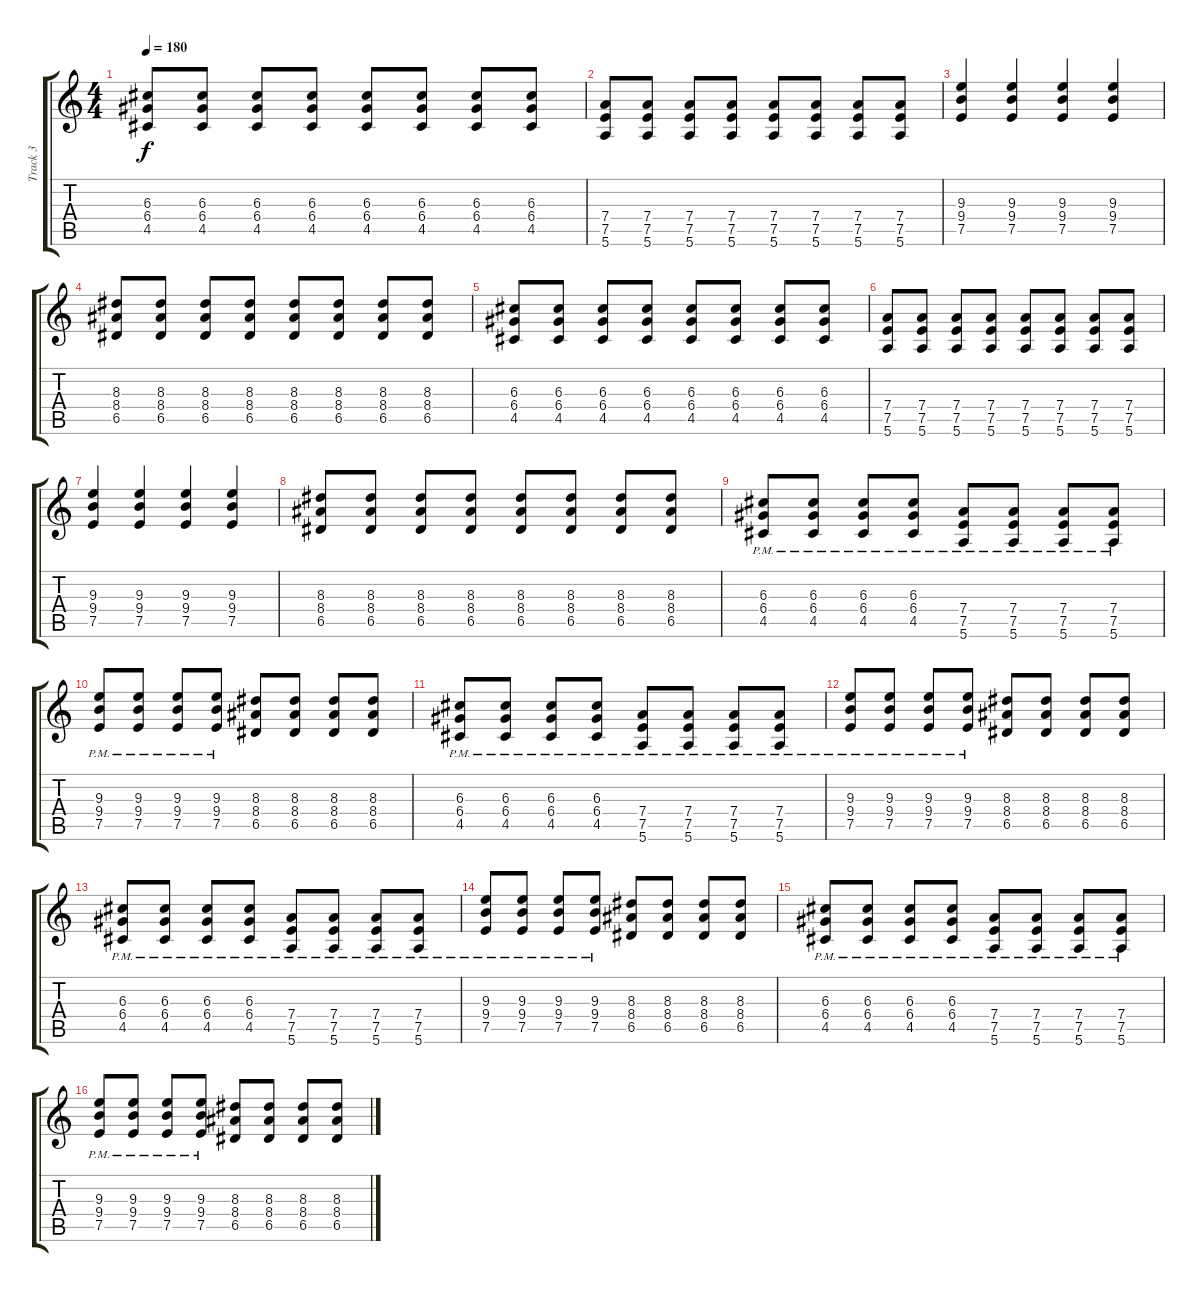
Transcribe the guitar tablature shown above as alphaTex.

\track ("Track 3" "Track 3") {instrument overdrivenguitar}
\staff {score tabs}
\tuning (E4 B3 G3 D3 A2 E2) {hide}
\ts (4 4)
\tempo 180
\clef g2
\ks c
(6.3 6.4 4.5).8{dy f} (6.3 6.4 4.5).8 (6.3 6.4 4.5).8 (6.3 6.4 4.5).8 (6.3 6.4 4.5).8 (6.3 6.4 4.5).8 (6.3 6.4 4.5).8 (6.3 6.4 4.5).8 |
(7.4 7.5 5.6).8 (7.4 7.5 5.6).8 (7.4 7.5 5.6).8 (7.4 7.5 5.6).8 (7.4 7.5 5.6).8 (7.4 7.5 5.6).8 (7.4 7.5 5.6).8 (7.4 7.5 5.6).8 |
(9.3 9.4 7.5).4 (9.3 9.4 7.5).4 (9.3 9.4 7.5).4 (9.3 9.4 7.5).4 |
(8.3 8.4 6.5).8 (8.3 8.4 6.5).8 (8.3 8.4 6.5).8 (8.3 8.4 6.5).8 (8.3 8.4 6.5).8 (8.3 8.4 6.5).8 (8.3 8.4 6.5).8 (8.3 8.4 6.5).8 |
(6.3 6.4 4.5).8 (6.3 6.4 4.5).8 (6.3 6.4 4.5).8 (6.3 6.4 4.5).8 (6.3 6.4 4.5).8 (6.3 6.4 4.5).8 (6.3 6.4 4.5).8 (6.3 6.4 4.5).8 |
(7.4 7.5 5.6).8 (7.4 7.5 5.6).8 (7.4 7.5 5.6).8 (7.4 7.5 5.6).8 (7.4 7.5 5.6).8 (7.4 7.5 5.6).8 (7.4 7.5 5.6).8 (7.4 7.5 5.6).8 |
(9.3 9.4 7.5).4 (9.3 9.4 7.5).4 (9.3 9.4 7.5).4 (9.3 9.4 7.5).4 |
(8.3 8.4 6.5).8 (8.3 8.4 6.5).8 (8.3 8.4 6.5).8 (8.3 8.4 6.5).8 (8.3 8.4 6.5).8 (8.3 8.4 6.5).8 (8.3 8.4 6.5).8 (8.3 8.4 6.5).8 |
(6.3{pm} 6.4{pm} 4.5{pm}).8 (6.3{pm} 6.4{pm} 4.5{pm}).8 (6.3{pm} 6.4{pm} 4.5{pm}).8 (6.3{pm} 6.4{pm} 4.5{pm}).8 (7.4{pm} 7.5{pm} 5.6{pm}).8 (7.4{pm} 7.5{pm} 5.6{pm}).8 (7.4{pm} 7.5{pm} 5.6{pm}).8 (7.4{pm} 7.5{pm} 5.6{pm}).8 |
(9.3{pm} 9.4{pm} 7.5{pm}).8 (9.3{pm} 9.4{pm} 7.5{pm}).8 (9.3{pm} 9.4{pm} 7.5{pm}).8 (9.3{pm} 9.4{pm} 7.5{pm}).8 (8.3 8.4 6.5).8 (8.3 8.4 6.5).8 (8.3 8.4 6.5).8 (8.3 8.4 6.5).8 |
(6.3{pm} 6.4{pm} 4.5{pm}).8 (6.3{pm} 6.4{pm} 4.5{pm}).8 (6.3{pm} 6.4{pm} 4.5{pm}).8 (6.3{pm} 6.4{pm} 4.5{pm}).8 (7.4{pm} 7.5{pm} 5.6{pm}).8 (7.4{pm} 7.5{pm} 5.6{pm}).8 (7.4{pm} 7.5{pm} 5.6{pm}).8 (7.4{pm} 7.5{pm} 5.6{pm}).8 |
(9.3{pm} 9.4{pm} 7.5{pm}).8 (9.3{pm} 9.4{pm} 7.5{pm}).8 (9.3{pm} 9.4{pm} 7.5{pm}).8 (9.3{pm} 9.4{pm} 7.5{pm}).8 (8.3 8.4 6.5).8 (8.3 8.4 6.5).8 (8.3 8.4 6.5).8 (8.3 8.4 6.5).8 |
(6.3{pm} 6.4{pm} 4.5{pm}).8 (6.3{pm} 6.4{pm} 4.5{pm}).8 (6.3{pm} 6.4{pm} 4.5{pm}).8 (6.3{pm} 6.4{pm} 4.5{pm}).8 (7.4{pm} 7.5{pm} 5.6{pm}).8 (7.4{pm} 7.5{pm} 5.6{pm}).8 (7.4{pm} 7.5{pm} 5.6{pm}).8 (7.4{pm} 7.5{pm} 5.6{pm}).8 |
(9.3{pm} 9.4{pm} 7.5{pm}).8 (9.3{pm} 9.4{pm} 7.5{pm}).8 (9.3{pm} 9.4{pm} 7.5{pm}).8 (9.3{pm} 9.4{pm} 7.5{pm}).8 (8.3 8.4 6.5).8 (8.3 8.4 6.5).8 (8.3 8.4 6.5).8 (8.3 8.4 6.5).8 |
(6.3{pm} 6.4{pm} 4.5{pm}).8 (6.3{pm} 6.4{pm} 4.5{pm}).8 (6.3{pm} 6.4{pm} 4.5{pm}).8 (6.3{pm} 6.4{pm} 4.5{pm}).8 (7.4{pm} 7.5{pm} 5.6{pm}).8 (7.4{pm} 7.5{pm} 5.6{pm}).8 (7.4{pm} 7.5{pm} 5.6{pm}).8 (7.4{pm} 7.5{pm} 5.6{pm}).8 |
(9.3{pm} 9.4{pm} 7.5{pm}).8 (9.3{pm} 9.4{pm} 7.5{pm}).8 (9.3{pm} 9.4{pm} 7.5{pm}).8 (9.3{pm} 9.4{pm} 7.5{pm}).8 (8.3 8.4 6.5).8 (8.3 8.4 6.5).8 (8.3 8.4 6.5).8 (8.3 8.4 6.5).8
